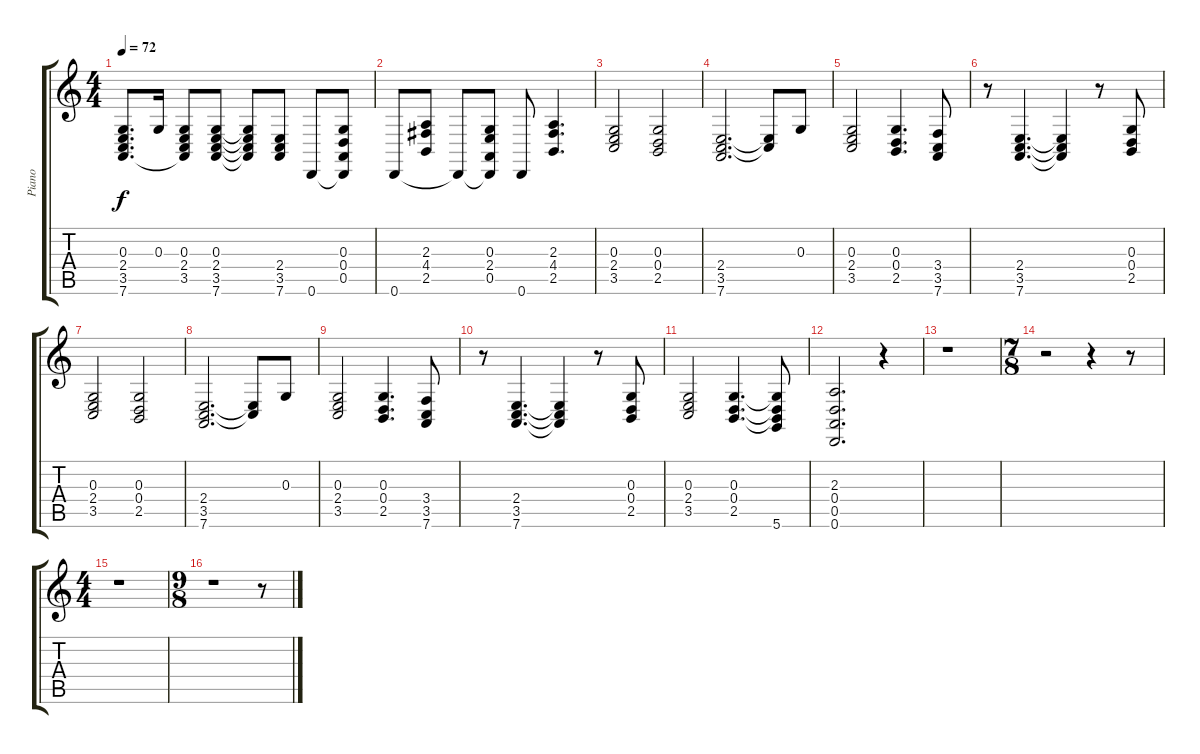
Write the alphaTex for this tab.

\track ("Piano" "Piano") {instrument acousticgrandpiano}
\staff {score tabs}
\tuning (E4 B3 G3 D3 A2 D2) {hide}
\ts (4 4)
\tempo 72
\clef g2
\ks c
(0.3 2.4 3.5 7.6).8{d dy f} 0.3.16 (0.3 2.4 3.5 7.6{t}).8 (0.3 2.4 3.5 7.6).8 (0.3{t} 2.4{t} 3.5{t} 7.6{t}).8 (2.4 3.5 7.6).8 0.6.8 (0.3 0.4 0.5 0.6{t}).8 |
0.6.8 (2.3 4.4 2.5).8 0.6{t}.8 (0.3 2.4 0.5 0.6{t}).8 0.6.8 (2.3 4.4 2.5).4{d} |
(0.3 2.4 3.5).2 (0.3 0.4 2.5).2 |
(2.4 3.5 7.6).2{d} (2.4{t} 3.5{t}).8 0.3.8 |
(0.3 2.4 3.5).2 (0.3 0.4 2.5).4{d} (3.4 3.5 7.6).8 |
r.8 (2.4 3.5 7.6).4{d} (2.4{t} 3.5{t} 7.6{t}).4 r.8 (0.3 0.4 2.5).8 |
(0.3 2.4 3.5).2 (0.3 0.4 2.5).2 |
(2.4 3.5 7.6).2{d} (2.4{t} 3.5{t}).8 0.3.8 |
(0.3 2.4 3.5).2 (0.3 0.4 2.5).4{d} (3.4 3.5 7.6).8 |
r.8 (2.4 3.5 7.6).4{d} (2.4{t} 3.5{t} 7.6{t}).4 r.8 (0.3 0.4 2.5).8 |
(0.3 2.4 3.5).2 (0.3 0.4 2.5).4{d} (0.3{t} 0.4{t} 2.5{t} 5.6).8 |
(2.3 0.4 0.5 0.6).2{d} r.4 |
r.1 |
\ts (7 8)
r.2 r.4 r.8 |
\ts (4 4)
r.1 |
\ts (9 8)
r.1 r.8
